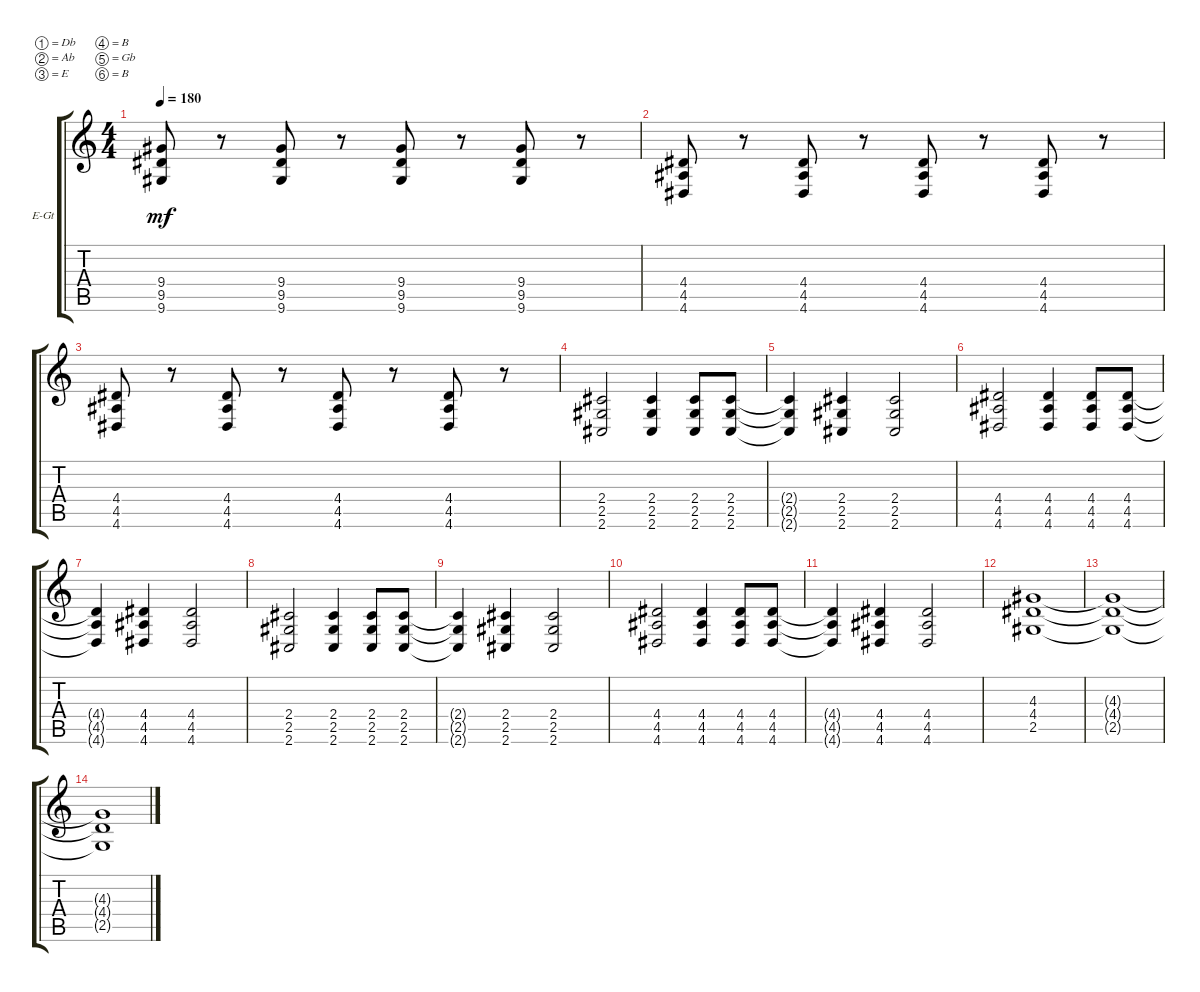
\bracketExtendMode groupsimilarinstruments
\firstSystemTrackNameOrientation horizontal
\otherSystemsTrackNameOrientation horizontal
\track ("Electric Guitar 2" "E-Gt") {instrument distortionguitar}
\staff {score tabs}
\tuning (Db4 Ab3 E3 B2 Gb2 B1)
\ts (4 4)
\tempo 180
\clef g2
\ks c
(9.5 9.4 9.6).8{dy mf} r.8 (9.5 9.4 9.6).8 r.8 (9.5 9.4 9.6).8 r.8 (9.5 9.4 9.6).8 r.8 |
(4.6 4.5 4.4).8 r.8 (4.4 4.5 4.6).8 r.8 (4.6 4.5 4.4).8 r.8 (4.4 4.5 4.6).8 r.8 |
(4.6 4.5 4.4).8 r.8 (4.4 4.5 4.6).8 r.8 (4.6 4.5 4.4).8 r.8 (4.4 4.5 4.6).8 r.8 |
(2.6 2.5 2.4).2 (2.4 2.5 2.6).4 (2.6 2.5 2.4).8 (2.4 2.5 2.6).8 |
(2.4{t} 2.5{t} 2.6{t}).4 (2.5 2.6 2.4).4 (2.4 2.5 2.6).2 |
(4.6 4.5 4.4).2 (4.4 4.5 4.6).4 (4.6 4.5 4.4).8 (4.4 4.5 4.6).8 |
(4.4{t} 4.5{t} 4.6{t}).4 (4.5 4.6 4.4).4 (4.4 4.5 4.6).2 |
(2.6 2.5 2.4).2 (2.4 2.5 2.6).4 (2.6 2.5 2.4).8 (2.4 2.5 2.6).8 |
(2.4{t} 2.5{t} 2.6{t}).4 (2.5 2.6 2.4).4 (2.4 2.5 2.6).2 |
(4.6 4.5 4.4).2 (4.4 4.5 4.6).4 (4.6 4.5 4.4).8 (4.4 4.5 4.6).8 |
(4.4{t} 4.5{t} 4.6{t}).4 (4.5 4.6 4.4).4 (4.4 4.5 4.6).2 |
(4.4 2.5 4.3).1 |
(4.4{t} 2.5{t} 4.3{t}).1 |
(4.4{t} 2.5{t} 4.3{t}).1
